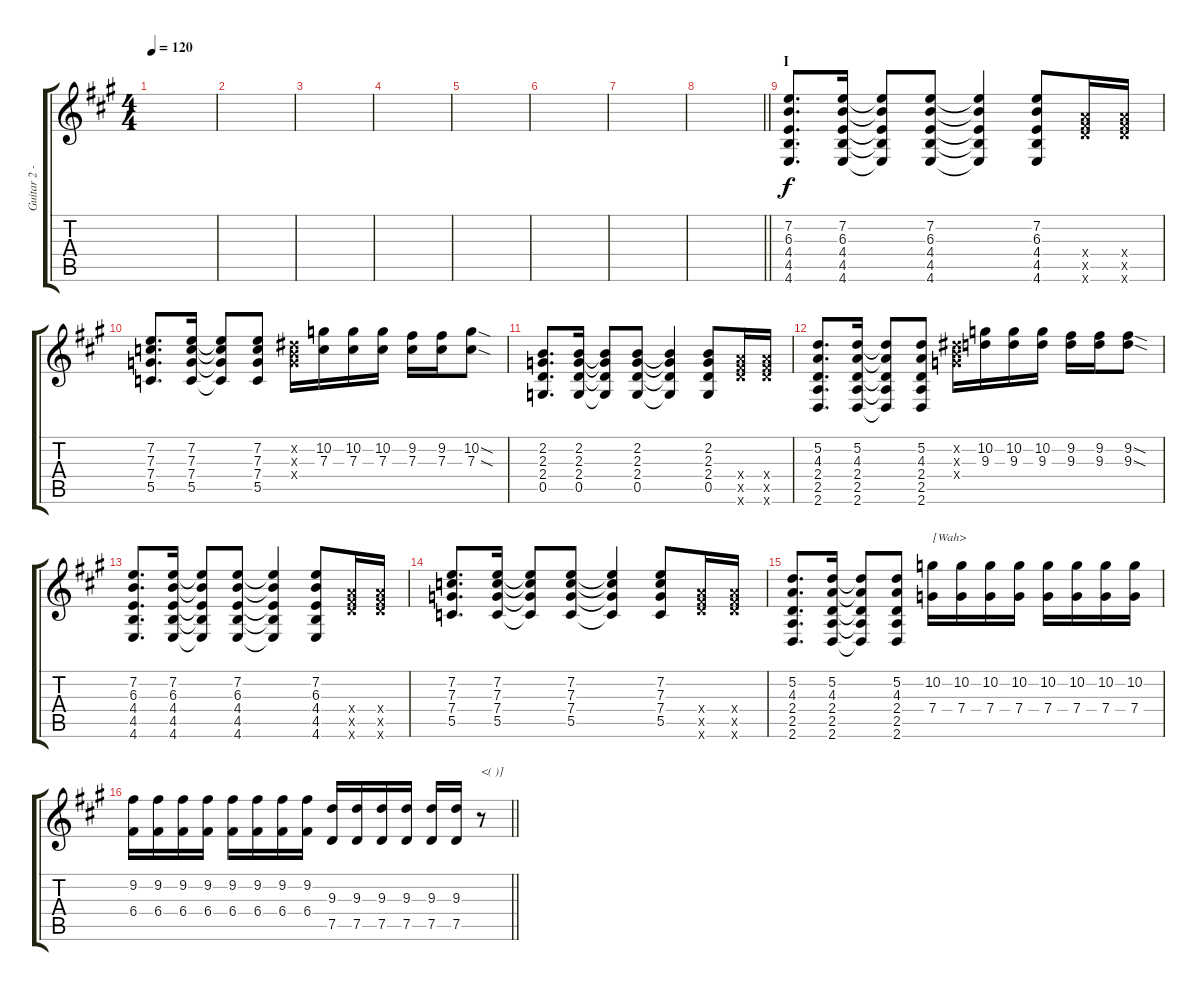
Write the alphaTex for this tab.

\track ("Guitar 2 - Uruha" "Guitar 2 -") {instrument overdrivenguitar}
\staff {score tabs}
\tuning (D4 A3 F3 C3 G2 C2) {hide}
\ts (4 4)
\tempo 120
\clef g2
\ks a
|
|
|
|
|
|
|
\barLineRight lightlight
|
\section ("" "I")
(7.2 6.3 4.4 4.5 4.6).8{d} (7.2 6.3 4.4 4.5 4.6).16 (7.2{t} 6.3{t} 4.4{t} 4.5{t} 4.6{t}).8 (7.2 6.3 4.4 4.5 4.6).8 (7.2{t} 6.3{t} 4.4{t} 4.5{t} 4.6{t}).4 (7.2 6.3 4.4 4.5 4.6).8 (9.4{x} 11.5{x} 14.6{x}).16 (9.4{x} 11.5{x} 14.6{x}).16 |
(7.2 7.3 7.4 5.5).8{d} (7.2 7.3 7.4 5.5).16 (7.2{t} 7.3{t} 7.4{t} 5.5{t}).8 (7.2 7.3 7.4 5.5).8 (6.2{x} 6.3{x} 7.4{x}).16 (10.2 7.3).16 (10.2 7.3).16 (10.2 7.3).16 (9.2 7.3).16 (9.2 7.3).16 (10.2{sod} 7.3{sod}).8 |
(2.2 2.3 2.4 0.5).8{d} (2.2 2.3 2.4 0.5).16 (2.2{t} 2.3{t} 2.4{t} 0.5{t}).8 (2.2 2.3 2.4 0.5).8 (2.2{t} 2.3{t} 2.4{t} 0.5{t}).4 (2.2 2.3 2.4 0.5).8 (9.4{x} 11.5{x} 14.6{x}).16 (9.4{x} 11.5{x} 14.6{x}).16 |
(5.2 4.3 2.4 2.5 2.6).8{d} (5.2 4.3 2.4 2.5 2.6).16 (5.2{t} 4.3{t} 2.4{t} 2.5{t} 2.6{t}).8 (5.2 4.3 2.4 2.5 2.6).8 (6.2{x} 6.3{x} 7.4{x}).16 (10.2 9.3).16 (10.2 9.3).16 (10.2 9.3).16 (9.2 9.3).16 (9.2 9.3).16 (9.2{sod} 9.3{sod}).8 |
(7.2 6.3 4.4 4.5 4.6).8{d} (7.2 6.3 4.4 4.5 4.6).16 (7.2{t} 6.3{t} 4.4{t} 4.5{t} 4.6{t}).8 (7.2 6.3 4.4 4.5 4.6).8 (7.2{t} 6.3{t} 4.4{t} 4.5{t} 4.6{t}).4 (7.2 6.3 4.4 4.5 4.6).8 (9.4{x} 11.5{x} 14.6{x}).16 (9.4{x} 11.5{x} 14.6{x}).16 |
(7.2 7.3 7.4 5.5).8{d} (7.2 7.3 7.4 5.5).16 (7.2{t} 7.3{t} 7.4{t} 5.5{t}).8 (7.2 7.3 7.4 5.5).8 (7.2{t} 7.3{t} 7.4{t} 5.5{t}).4 (7.2 7.3 7.4 5.5).8 (9.4{x} 11.5{x} 14.6{x}).16 (9.4{x} 11.5{x} 14.6{x}).16 |
(5.2 4.3 2.4 2.5 2.6).8{d} (5.2 4.3 2.4 2.5 2.6).16 (5.2{t} 4.3{t} 2.4{t} 2.5{t} 2.6{t}).8 (5.2 4.3 2.4 2.5 2.6).8 (10.2 7.4).16{txt "[Wah>"} (10.2 7.4).16 (10.2 7.4).16 (10.2 7.4).16 (10.2 7.4).16 (10.2 7.4).16 (10.2 7.4).16 (10.2 7.4).16 |
\barLineRight lightlight
(9.2 6.4).16 (9.2 6.4).16 (9.2 6.4).16 (9.2 6.4).16 (9.2 6.4).16 (9.2 6.4).16 (9.2 6.4).16 (9.2 6.4).16 (9.3 7.5).16 (9.3 7.5).16 (9.3 7.5).16 (9.3 7.5).16 (9.3 7.5).16 (9.3 7.5).16 r.8{txt "<( )]"}
